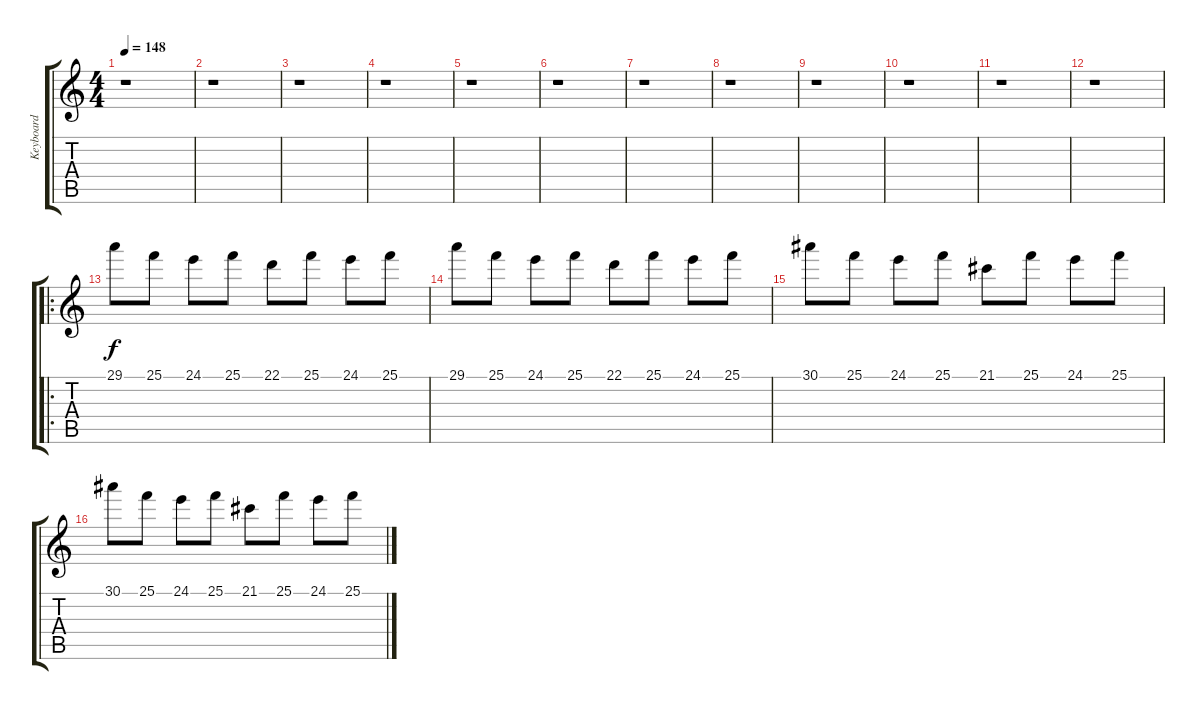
\track ("Keyboard" "Keyboard") {instrument stringensemble1}
\staff {score tabs}
\tuning (E4 B3 G3 D3 A2 E2) {hide}
\ts (4 4)
\tempo 148
\clef g2
\ks c
r.1{dy f} |
r.1 |
r.1 |
r.1 |
r.1 |
r.1 |
r.1 |
r.1 |
r.1 |
r.1 |
r.1 |
r.1 |
\ro
29.1.8 25.1.8 24.1.8 25.1.8 22.1.8 25.1.8 24.1.8 25.1.8 |
29.1.8 25.1.8 24.1.8 25.1.8 22.1.8 25.1.8 24.1.8 25.1.8 |
30.1.8 25.1.8 24.1.8 25.1.8 21.1.8 25.1.8 24.1.8 25.1.8 |
30.1.8 25.1.8 24.1.8 25.1.8 21.1.8 25.1.8 24.1.8 25.1.8
